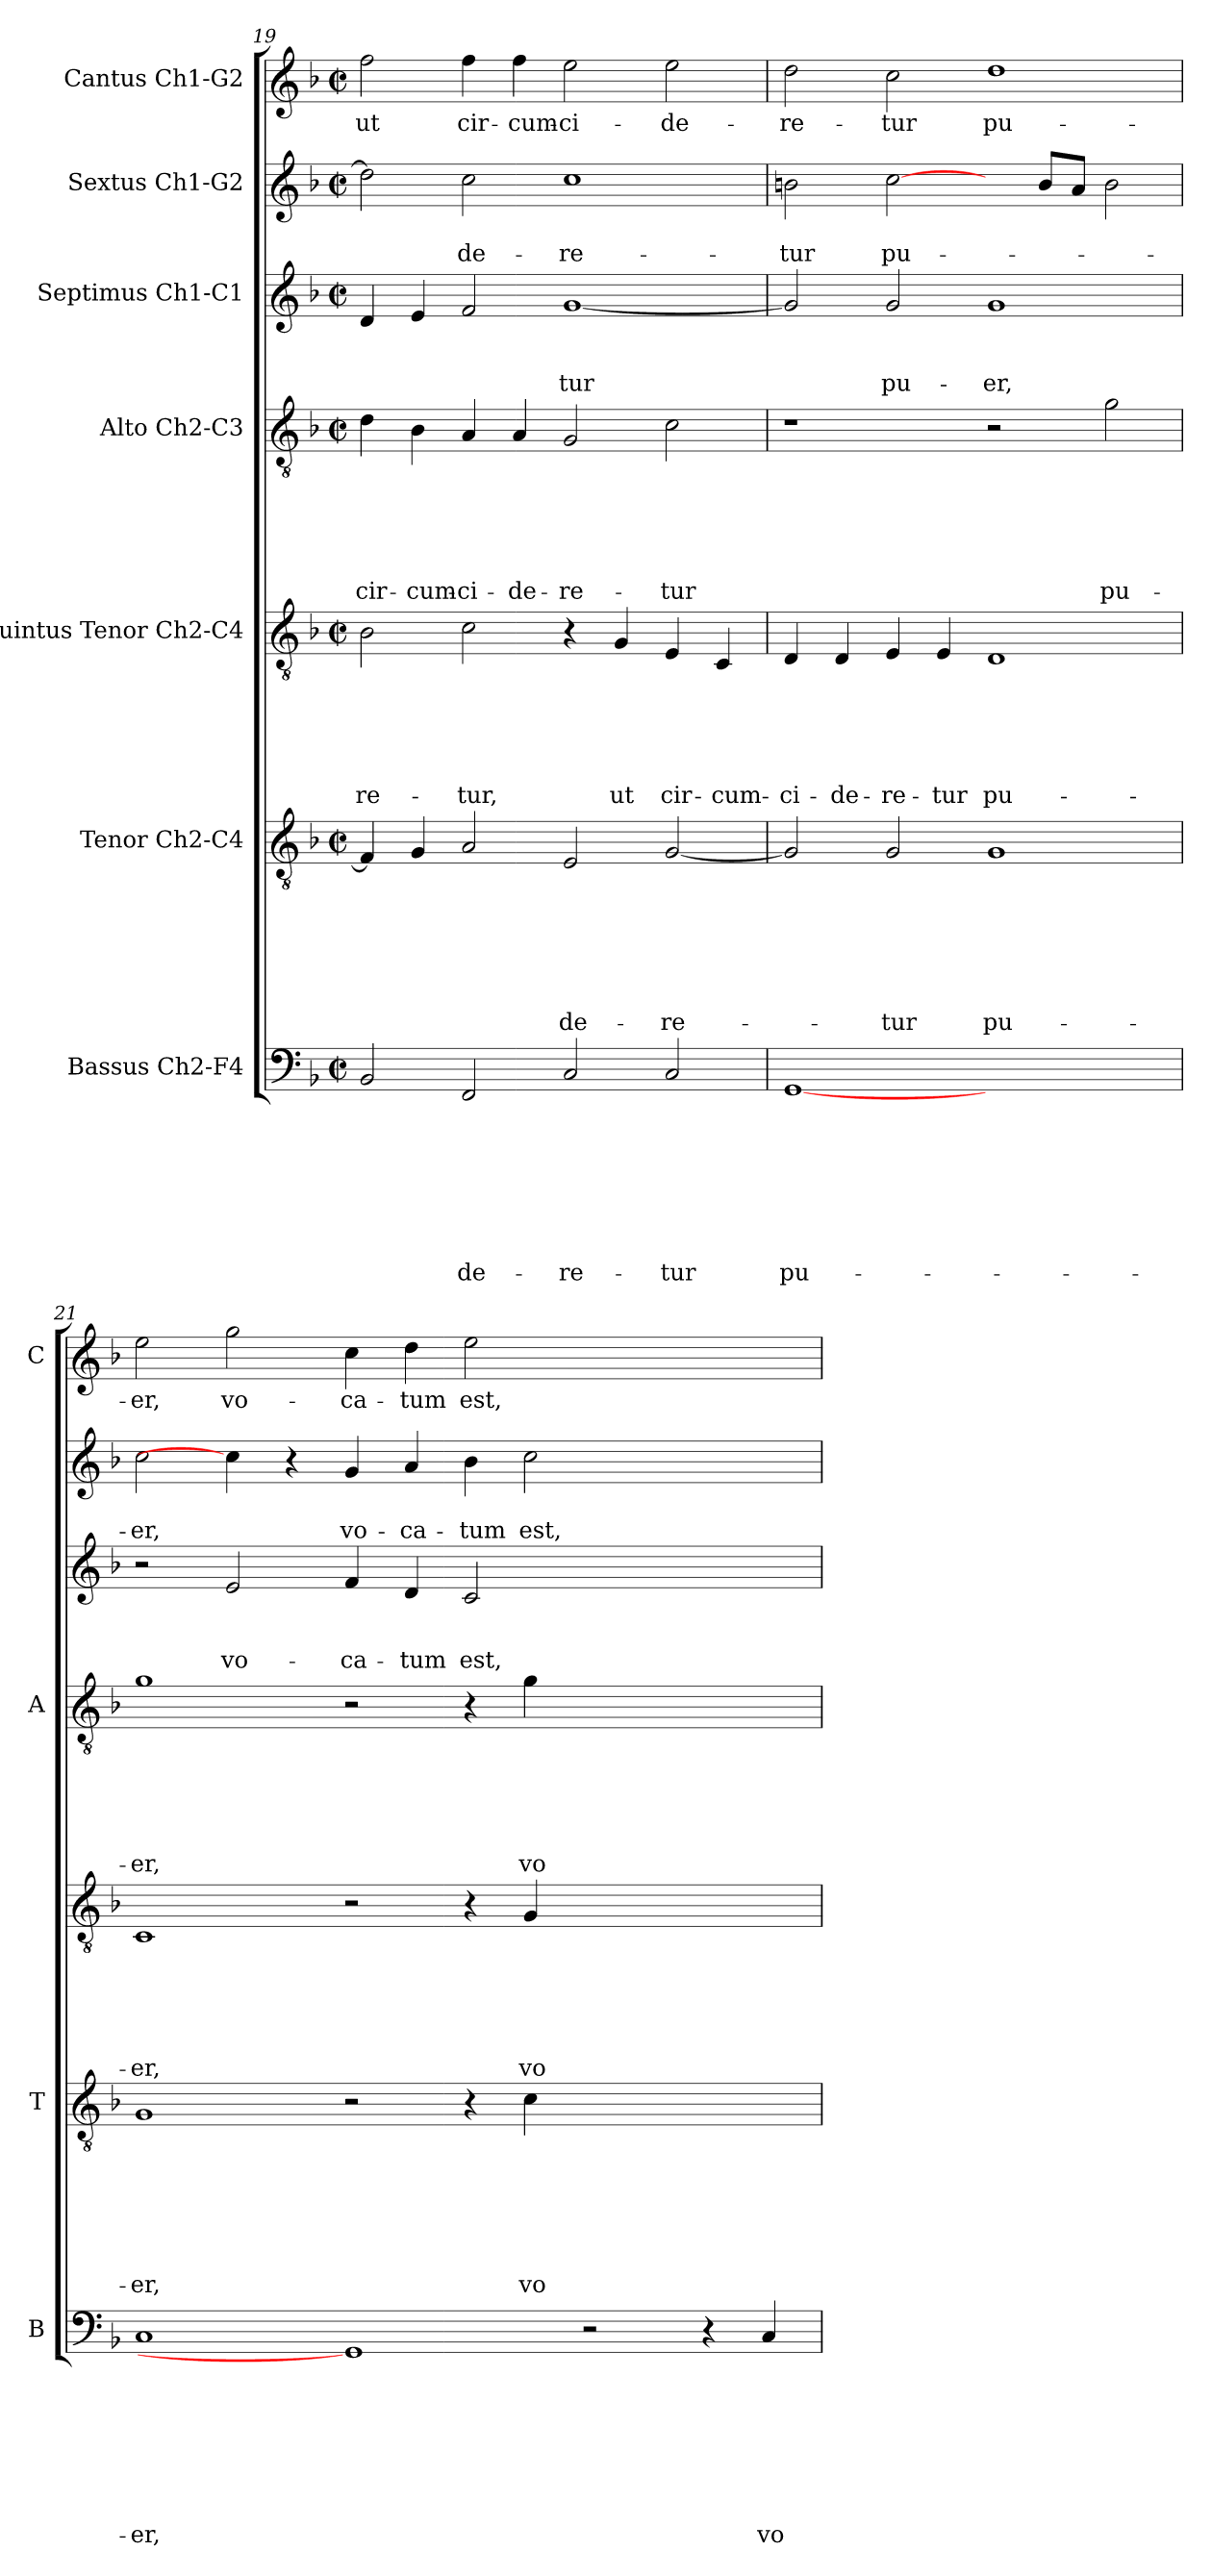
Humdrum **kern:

**kern	**text	**text	**text	**text	**text	**text	**text	**text	**kern	**text	**text	**text	**text	**text	**text	**text	**kern	**text	**text	**text	**text	**text	**text	**kern	**text	**text	**text	**text	**text	**text	**kern	**text	**text	**text	**kern	**text	**text	**kern	**text
*part7	*part7	*part7	*part7	*part7	*part7	*part7	*part7	*part7	*part6	*part6	*part6	*part6	*part6	*part6	*part6	*part6	*part5	*part5	*part5	*part5	*part5	*part5	*part5	*part4	*part4	*part4	*part4	*part4	*part4	*part4	*part3	*part3	*part3	*part3	*part2	*part2	*part2	*part1	*part1
*staff7	*staff7	*staff7	*staff7	*staff7	*staff7	*staff7	*staff7	*staff7	*staff6	*staff6	*staff6	*staff6	*staff6	*staff6	*staff6	*staff6	*staff5	*staff5	*staff5	*staff5	*staff5	*staff5	*staff5	*staff4	*staff4	*staff4	*staff4	*staff4	*staff4	*staff4	*staff3	*staff3	*staff3	*staff3	*staff2	*staff2	*staff2	*staff1	*staff1
*I"Bassus Ch2-F4	*	*	*	*	*	*	*	*	*I"Tenor Ch2-C4	*	*	*	*	*	*	*	*I"Quintus Tenor Ch2-C4	*	*	*	*	*	*	*I"Alto Ch2-C3	*	*	*	*	*	*	*I"Septimus Ch1-C1	*	*	*	*I"Sextus Ch1-G2	*	*	*I"Cantus Ch1-G2	*
*I'B	*	*	*	*	*	*	*	*	*I'T	*	*	*	*	*	*	*	*	*	*	*	*	*	*	*I'A	*	*	*	*	*	*	*	*	*	*	*	*	*	*I'C	*
*clefF4	*	*	*	*	*	*	*	*	*clefGv2	*	*	*	*	*	*	*	*clefGv2	*	*	*	*	*	*	*clefGv2	*	*	*	*	*	*	*clefG2	*	*	*	*clefG2	*	*	*clefG2	*
*k[b-]	*	*	*	*	*	*	*	*	*k[b-]	*	*	*	*	*	*	*	*k[b-]	*	*	*	*	*	*	*k[b-]	*	*	*	*	*	*	*k[b-]	*	*	*	*k[b-]	*	*	*k[b-]	*
*F:	*	*	*	*	*	*	*	*	*F:	*	*	*	*	*	*	*	*F:	*	*	*	*	*	*	*F:	*	*	*	*	*	*	*F:	*	*	*	*F:	*	*	*F:	*
*M2/2	*	*	*	*	*	*	*	*	*M2/2	*	*	*	*	*	*	*	*M2/2	*	*	*	*	*	*	*M2/2	*	*	*	*	*	*	*M2/2	*	*	*	*M2/2	*	*	*M2/2	*
*met(c|)	*	*	*	*	*	*	*	*	*met(c|)	*	*	*	*	*	*	*	*met(c|)	*	*	*	*	*	*	*met(c|)	*	*	*	*	*	*	*met(c|)	*	*	*	*met(c|)	*	*	*met(c|)	*
=19	=19	=19	=19	=19	=19	=19	=19	=19	=19	=19	=19	=19	=19	=19	=19	=19	=19	=19	=19	=19	=19	=19	=19	=19	=19	=19	=19	=19	=19	=19	=19	=19	=19	=19	=19	=19	=19	=19	=19
!	!	!	!	!	!	!	!	!	!	!	!	!	!	!	!	!	!	!	!	!	!	!	!LO:LY:b	!	!	!	!	!	!	!LO:LY:b	!	!	!	!	!	!	!	!	!LO:LY:b
2BB-/	.	.	.	.	.	.	.	.	4F/]	.	.	.	.	.	.	.	2B-\	.	.	.	.	.	-re-	4d\	.	.	.	.	.	cir-	4d/	.	.	.	2dd\]	.	.	2ff\	ut
!	!	!	!	!	!	!	!	!	!	!	!	!	!	!	!	!	!	!	!	!	!	!	!	!	!	!	!	!	!	!LO:LY:b	!	!	!	!	!	!	!	!	!
.	.	.	.	.	.	.	.	.	4G/	.	.	.	.	.	.	.	.	.	.	.	.	.	.	4B-\	.	.	.	.	.	-cum-	4e/	.	.	.	.	.	.	.	.
!	!	!	!	!	!	!	!	!LO:LY:b	!	!	!	!	!	!	!	!	!	!	!	!	!	!	!LO:LY:b	!	!	!	!	!	!	!LO:LY:b	!	!	!	!	!	!	!LO:LY:b	!	!LO:LY:b
2FF/	.	.	.	.	.	.	.	-de-	2A/	.	.	.	.	.	.	.	2c\	.	.	.	.	.	-tur,	4A/	.	.	.	.	.	-ci-	2f/	.	.	.	2cc\	.	-de-	4ff\	cir-
!	!	!	!	!	!	!	!	!	!	!	!	!	!	!	!	!	!	!	!	!	!	!	!	!	!	!	!	!	!	!LO:LY:b	!	!	!	!	!	!	!	!	!LO:LY:b
.	.	.	.	.	.	.	.	.	.	.	.	.	.	.	.	.	.	.	.	.	.	.	.	4A/	.	.	.	.	.	-de-	.	.	.	.	.	.	.	4ff\	-cum-
!	!	!	!	!	!	!	!	!LO:LY:b	!	!	!	!	!	!	!	!LO:LY:b	!	!	!	!	!	!	!	!	!	!	!	!	!	!LO:LY:b	!	!	!	!LO:LY:b	!	!	!LO:LY:b	!	!LO:LY:b
2C/	.	.	.	.	.	.	.	-re-	2E/	.	.	.	.	.	.	-de-	4r	.	.	.	.	.	.	2G/	.	.	.	.	.	-re-	[1g	.	.	-tur	1cc	.	-re-	2ee\	-ci-
!	!	!	!	!	!	!	!	!	!	!	!	!	!	!	!	!	!	!	!	!	!	!	!LO:LY:b	!	!	!	!	!	!	!	!	!	!	!	!	!	!	!	!
.	.	.	.	.	.	.	.	.	.	.	.	.	.	.	.	.	4G/	.	.	.	.	.	ut	.	.	.	.	.	.	.	.	.	.	.	.	.	.	.	.
!	!	!	!	!	!	!	!	!LO:LY:b	!	!	!	!	!	!	!	!LO:LY:b	!	!	!	!	!	!	!LO:LY:b	!	!	!	!	!	!	!LO:LY:b	!	!	!	!	!	!	!	!	!LO:LY:b
2C/	.	.	.	.	.	.	.	-tur	[2G/	.	.	.	.	.	.	-re-	4E/	.	.	.	.	.	cir-	2c\	.	.	.	.	.	-tur	.	.	.	.	.	.	.	2ee\	-de-
!	!	!	!	!	!	!	!	!	!	!	!	!	!	!	!	!	!	!	!	!	!	!	!LO:LY:b	!	!	!	!	!	!	!	!	!	!	!	!	!	!	!	!
.	.	.	.	.	.	.	.	.	.	.	.	.	.	.	.	.	4C/	.	.	.	.	.	-cum-	.	.	.	.	.	.	.	.	.	.	.	.	.	.	.	.
!!LO:PB:g=z
=20	=20	=20	=20	=20	=20	=20	=20	=20	=20	=20	=20	=20	=20	=20	=20	=20	=20	=20	=20	=20	=20	=20	=20	=20	=20	=20	=20	=20	=20	=20	=20	=20	=20	=20	=20	=20	=20	=20	=20
!	!	!	!	!	!	!	!	!LO:LY:b	!	!	!	!	!	!	!	!	!	!	!	!	!	!	!LO:LY:b	!	!	!	!	!	!	!	!	!	!	!	!	!	!LO:LY:b	!	!LO:LY:b
[1GG	.	.	.	.	.	.	.	pu-	2G/]	.	.	.	.	.	.	.	4D/	.	.	.	.	.	-ci-	1r	.	.	.	.	.	.	2g/]	.	.	.	2bn\	.	-tur	2dd\	-re-
!	!	!	!	!	!	!	!	!	!	!	!	!	!	!	!	!	!	!	!	!	!	!	!LO:LY:b	!	!	!	!	!	!	!	!	!	!	!	!	!	!	!	!
.	.	.	.	.	.	.	.	.	.	.	.	.	.	.	.	.	4D/	.	.	.	.	.	-de-	.	.	.	.	.	.	.	.	.	.	.	.	.	.	.	.
!	!	!	!	!	!	!	!	!	!	!	!	!	!	!	!	!LO:LY:b	!	!	!	!	!	!	!LO:LY:b	!	!	!	!	!	!	!	!	!	!	!LO:LY:b	!	!	!LO:LY:b	!	!LO:LY:b
.	.	.	.	.	.	.	.	.	2G/	.	.	.	.	.	.	-tur	4E/	.	.	.	.	.	-re-	.	.	.	.	.	.	.	2g/	.	.	pu-	[2cc\	.	pu-	2cc\	-tur
!	!	!	!	!	!	!	!	!	!	!	!	!	!	!	!	!	!	!	!	!	!	!	!LO:LY:b	!	!	!	!	!	!	!	!	!	!	!	!	!	!	!	!
.	.	.	.	.	.	.	.	.	.	.	.	.	.	.	.	.	4E/	.	.	.	.	.	-tur	.	.	.	.	.	.	.	.	.	.	.	.	.	.	.	.
!	!	!	!	!	!	!	!	!	!	!	!	!	!	!	!	!LO:LY:b	!	!	!	!	!	!	!LO:LY:b	!	!	!	!	!	!	!	!	!	!	!LO:LY:b	!	!	!	!	!LO:LY:b
1ryy	.	.	.	.	.	.	.	.	1G	.	.	.	.	.	.	pu-	1D	.	.	.	.	.	pu-	2r	.	.	.	.	.	.	1g	.	.	-er,	4ryy	.	.	1dd	pu-
.	.	.	.	.	.	.	.	.	.	.	.	.	.	.	.	.	.	.	.	.	.	.	.	.	.	.	.	.	.	.	.	.	.	.	8b/L	.	.	.	.
.	.	.	.	.	.	.	.	.	.	.	.	.	.	.	.	.	.	.	.	.	.	.	.	.	.	.	.	.	.	.	.	.	.	.	8a/J	.	.	.	.
!	!	!	!	!	!	!	!	!	!	!	!	!	!	!	!	!	!	!	!	!	!	!	!	!	!	!	!	!	!	!LO:LY:b	!	!	!	!	!	!	!	!	!
.	.	.	.	.	.	.	.	.	.	.	.	.	.	.	.	.	.	.	.	.	.	.	.	2g\	.	.	.	.	.	pu-	.	.	.	.	2b\	.	.	.	.
=21	=21	=21	=21	=21	=21	=21	=21	=21	=21	=21	=21	=21	=21	=21	=21	=21	=21	=21	=21	=21	=21	=21	=21	=21	=21	=21	=21	=21	=21	=21	=21	=21	=21	=21	=21	=21	=21	=21	=21
!	!	!	!	!	!	!	!	!LO:LY:b	!	!	!	!	!	!	!	!LO:LY:b	!	!	!	!	!	!	!LO:LY:b	!	!	!	!	!	!	!LO:LY:b	!	!	!	!	!	!	!LO:LY:b	!	!LO:LY:b
1C	.	.	.	.	.	.	.	-er,	1G	.	.	.	.	.	.	-er,	1C	.	.	.	.	.	-er,	1g	.	.	.	.	.	-er,	2r	.	.	.	2cc\	.	-er,	2ee\	-er,
!	!	!	!	!	!	!	!	!	!	!	!	!	!	!	!	!	!	!	!	!	!	!	!	!	!	!	!	!	!	!	!	!	!	!LO:LY:b	!	!	!	!	!LO:LY:b
.	.	.	.	.	.	.	.	.	.	.	.	.	.	.	.	.	.	.	.	.	.	.	.	.	.	.	.	.	.	.	2e/	.	.	vo-	4cc\]	.	.	2gg\	vo-
.	.	.	.	.	.	.	.	.	.	.	.	.	.	.	.	.	.	.	.	.	.	.	.	.	.	.	.	.	.	.	.	.	.	.	4r	.	.	.	.
!	!	!	!	!	!	!	!	!	!	!	!	!	!	!	!	!	!	!	!	!	!	!	!	!	!	!	!	!	!	!	!	!	!	!LO:LY:b	!	!	!LO:LY:b	!	!LO:LY:b
1GG]	.	.	.	.	.	.	.	.	2r	.	.	.	.	.	.	.	2r	.	.	.	.	.	.	2r	.	.	.	.	.	.	4f/	.	.	-ca-	4g/	.	vo-	4cc\	-ca-
!	!	!	!	!	!	!	!	!	!	!	!	!	!	!	!	!	!	!	!	!	!	!	!	!	!	!	!	!	!	!	!	!	!	!LO:LY:b	!	!	!LO:LY:b	!	!LO:LY:b
.	.	.	.	.	.	.	.	.	.	.	.	.	.	.	.	.	.	.	.	.	.	.	.	.	.	.	.	.	.	.	4d/	.	.	-tum	4a/	.	-ca-	4dd\	-tum
!	!	!	!	!	!	!	!	!	!	!	!	!	!	!	!	!	!	!	!	!	!	!	!	!	!	!	!	!	!	!	!	!	!	!LO:LY:b	!	!	!LO:LY:b	!	!LO:LY:b
.	.	.	.	.	.	.	.	.	4r	.	.	.	.	.	.	.	4r	.	.	.	.	.	.	4r	.	.	.	.	.	.	2c/	.	.	est,	4b-\	.	-tum	2ee\	est,
!	!	!	!	!	!	!	!	!	!	!	!	!	!	!	!	!LO:LY:b	!	!	!	!	!	!	!LO:LY:b	!	!	!	!	!	!	!LO:LY:b	!	!	!	!	!	!	!LO:LY:b	!	!
.	.	.	.	.	.	.	.	.	4c\	.	.	.	.	.	.	vo-	4G/	.	.	.	.	.	vo-	4g\	.	.	.	.	.	vo-	.	.	.	.	2cc\	.	est,	.	.
2r	.	.	.	.	.	.	.	.	1ryy	.	.	.	.	.	.	.	1ryy	.	.	.	.	.	.	1ryy	.	.	.	.	.	.	1ryy	.	.	.	.	.	.	1ryy	.
.	.	.	.	.	.	.	.	.	.	.	.	.	.	.	.	.	.	.	.	.	.	.	.	.	.	.	.	.	.	.	.	.	.	.	2.ryy	.	.	.	.
4r	.	.	.	.	.	.	.	.	.	.	.	.	.	.	.	.	.	.	.	.	.	.	.	.	.	.	.	.	.	.	.	.	.	.	.	.	.	.	.
!	!	!	!	!	!	!	!	!LO:LY:b	!	!	!	!	!	!	!	!	!	!	!	!	!	!	!	!	!	!	!	!	!	!	!	!	!	!	!	!	!	!	!
4C/	.	.	.	.	.	.	.	vo-	.	.	.	.	.	.	.	.	.	.	.	.	.	.	.	.	.	.	.	.	.	.	.	.	.	.	.	.	.	.	.
=	=	=	=	=	=	=	=	=	=	=	=	=	=	=	=	=	=	=	=	=	=	=	=	=	=	=	=	=	=	=	=	=	=	=	=	=	=	=	=
*-	*-	*-	*-	*-	*-	*-	*-	*-	*-	*-	*-	*-	*-	*-	*-	*-	*-	*-	*-	*-	*-	*-	*-	*-	*-	*-	*-	*-	*-	*-	*-	*-	*-	*-	*-	*-	*-	*-	*-
